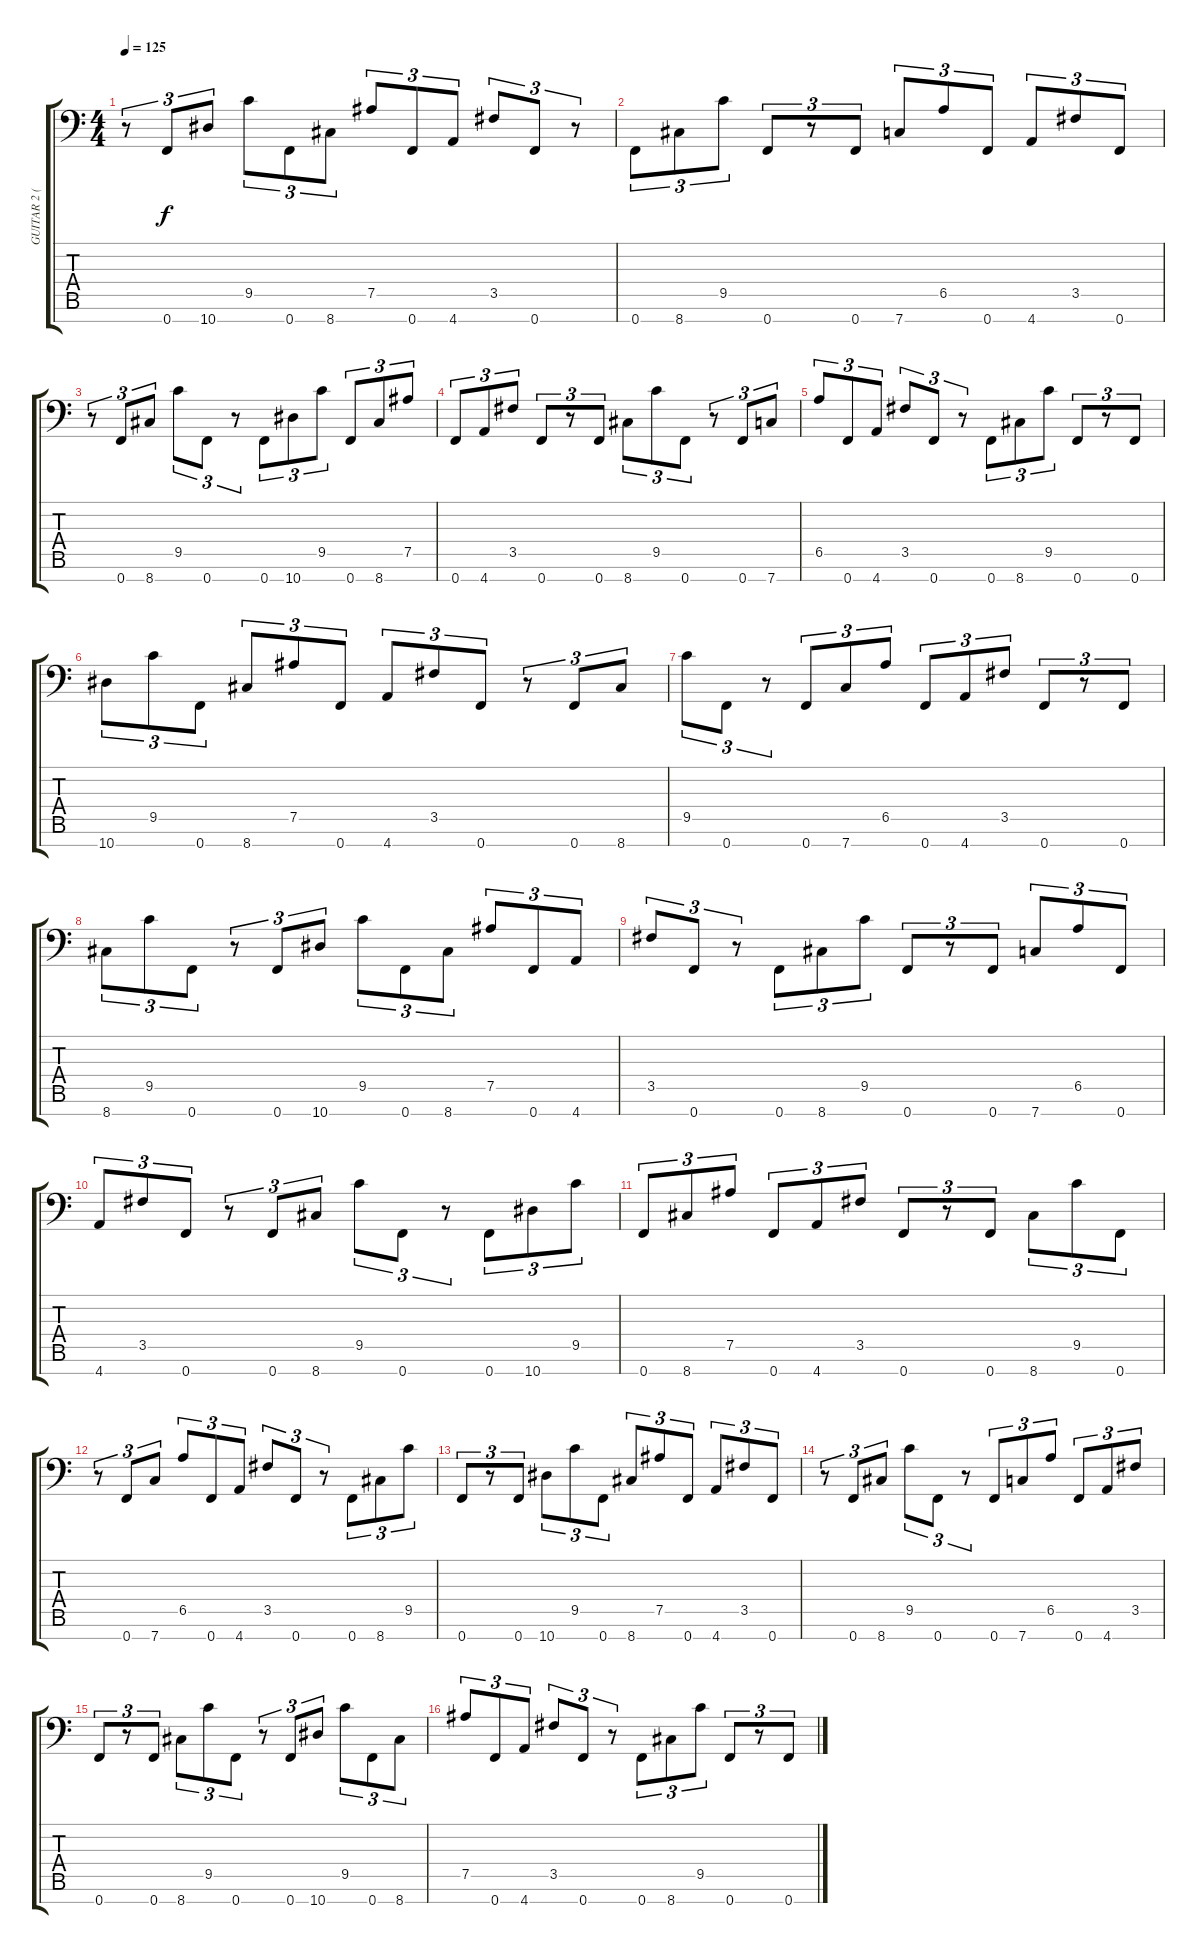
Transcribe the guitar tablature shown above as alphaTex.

\track ("GUITAR 2 (Marten Hagstrom)" "GUITAR 2 (") {instrument distortionguitar}
\staff {score tabs}
\tuning (Bb3 F3 Db3 Ab2 Eb2 Bb1 F1) {hide}
\ts (4 4)
\tempo 125
\clef f4
\ks c
r.8{tu (3 2) dy f} 0.7.8{tu (3 2)} 10.7.8{tu (3 2)} 9.5.8{tu (3 2)} 0.7.8{tu (3 2)} 8.7.8{tu (3 2)} 7.5.8{tu (3 2)} 0.7.8{tu (3 2)} 4.7.8{tu (3 2)} 3.5.8{tu (3 2)} 0.7.8{tu (3 2)} r.8{tu (3 2)} |
0.7.8{tu (3 2)} 8.7.8{tu (3 2)} 9.5.8{tu (3 2)} 0.7.8{tu (3 2)} r.8{tu (3 2)} 0.7.8{tu (3 2)} 7.7.8{tu (3 2)} 6.5.8{tu (3 2)} 0.7.8{tu (3 2)} 4.7.8{tu (3 2)} 3.5.8{tu (3 2)} 0.7.8{tu (3 2)} |
r.8{tu (3 2)} 0.7.8{tu (3 2)} 8.7.8{tu (3 2)} 9.5.8{tu (3 2)} 0.7.8{tu (3 2)} r.8{tu (3 2)} 0.7.8{tu (3 2)} 10.7.8{tu (3 2)} 9.5.8{tu (3 2)} 0.7.8{tu (3 2)} 8.7.8{tu (3 2)} 7.5.8{tu (3 2)} |
0.7.8{tu (3 2)} 4.7.8{tu (3 2)} 3.5.8{tu (3 2)} 0.7.8{tu (3 2)} r.8{tu (3 2)} 0.7.8{tu (3 2)} 8.7.8{tu (3 2)} 9.5.8{tu (3 2)} 0.7.8{tu (3 2)} r.8{tu (3 2)} 0.7.8{tu (3 2)} 7.7.8{tu (3 2)} |
6.5.8{tu (3 2)} 0.7.8{tu (3 2)} 4.7.8{tu (3 2)} 3.5.8{tu (3 2)} 0.7.8{tu (3 2)} r.8{tu (3 2)} 0.7.8{tu (3 2)} 8.7.8{tu (3 2)} 9.5.8{tu (3 2)} 0.7.8{tu (3 2)} r.8{tu (3 2)} 0.7.8{tu (3 2)} |
10.7.8{tu (3 2)} 9.5.8{tu (3 2)} 0.7.8{tu (3 2)} 8.7.8{tu (3 2)} 7.5.8{tu (3 2)} 0.7.8{tu (3 2)} 4.7.8{tu (3 2)} 3.5.8{tu (3 2)} 0.7.8{tu (3 2)} r.8{tu (3 2)} 0.7.8{tu (3 2)} 8.7.8{tu (3 2)} |
9.5.8{tu (3 2)} 0.7.8{tu (3 2)} r.8{tu (3 2)} 0.7.8{tu (3 2)} 7.7.8{tu (3 2)} 6.5.8{tu (3 2)} 0.7.8{tu (3 2)} 4.7.8{tu (3 2)} 3.5.8{tu (3 2)} 0.7.8{tu (3 2)} r.8{tu (3 2)} 0.7.8{tu (3 2)} |
8.7.8{tu (3 2)} 9.5.8{tu (3 2)} 0.7.8{tu (3 2)} r.8{tu (3 2)} 0.7.8{tu (3 2)} 10.7.8{tu (3 2)} 9.5.8{tu (3 2)} 0.7.8{tu (3 2)} 8.7.8{tu (3 2)} 7.5.8{tu (3 2)} 0.7.8{tu (3 2)} 4.7.8{tu (3 2)} |
3.5.8{tu (3 2)} 0.7.8{tu (3 2)} r.8{tu (3 2)} 0.7.8{tu (3 2)} 8.7.8{tu (3 2)} 9.5.8{tu (3 2)} 0.7.8{tu (3 2)} r.8{tu (3 2)} 0.7.8{tu (3 2)} 7.7.8{tu (3 2)} 6.5.8{tu (3 2)} 0.7.8{tu (3 2)} |
4.7.8{tu (3 2)} 3.5.8{tu (3 2)} 0.7.8{tu (3 2)} r.8{tu (3 2)} 0.7.8{tu (3 2)} 8.7.8{tu (3 2)} 9.5.8{tu (3 2)} 0.7.8{tu (3 2)} r.8{tu (3 2)} 0.7.8{tu (3 2)} 10.7.8{tu (3 2)} 9.5.8{tu (3 2)} |
0.7.8{tu (3 2)} 8.7.8{tu (3 2)} 7.5.8{tu (3 2)} 0.7.8{tu (3 2)} 4.7.8{tu (3 2)} 3.5.8{tu (3 2)} 0.7.8{tu (3 2)} r.8{tu (3 2)} 0.7.8{tu (3 2)} 8.7.8{tu (3 2)} 9.5.8{tu (3 2)} 0.7.8{tu (3 2)} |
r.8{tu (3 2)} 0.7.8{tu (3 2)} 7.7.8{tu (3 2)} 6.5.8{tu (3 2)} 0.7.8{tu (3 2)} 4.7.8{tu (3 2)} 3.5.8{tu (3 2)} 0.7.8{tu (3 2)} r.8{tu (3 2)} 0.7.8{tu (3 2)} 8.7.8{tu (3 2)} 9.5.8{tu (3 2)} |
0.7.8{tu (3 2)} r.8{tu (3 2)} 0.7.8{tu (3 2)} 10.7.8{tu (3 2)} 9.5.8{tu (3 2)} 0.7.8{tu (3 2)} 8.7.8{tu (3 2)} 7.5.8{tu (3 2)} 0.7.8{tu (3 2)} 4.7.8{tu (3 2)} 3.5.8{tu (3 2)} 0.7.8{tu (3 2)} |
r.8{tu (3 2)} 0.7.8{tu (3 2)} 8.7.8{tu (3 2)} 9.5.8{tu (3 2)} 0.7.8{tu (3 2)} r.8{tu (3 2)} 0.7.8{tu (3 2)} 7.7.8{tu (3 2)} 6.5.8{tu (3 2)} 0.7.8{tu (3 2)} 4.7.8{tu (3 2)} 3.5.8{tu (3 2)} |
0.7.8{tu (3 2)} r.8{tu (3 2)} 0.7.8{tu (3 2)} 8.7.8{tu (3 2)} 9.5.8{tu (3 2)} 0.7.8{tu (3 2)} r.8{tu (3 2)} 0.7.8{tu (3 2)} 10.7.8{tu (3 2)} 9.5.8{tu (3 2)} 0.7.8{tu (3 2)} 8.7.8{tu (3 2)} |
7.5.8{tu (3 2)} 0.7.8{tu (3 2)} 4.7.8{tu (3 2)} 3.5.8{tu (3 2)} 0.7.8{tu (3 2)} r.8{tu (3 2)} 0.7.8{tu (3 2)} 8.7.8{tu (3 2)} 9.5.8{tu (3 2)} 0.7.8{tu (3 2)} r.8{tu (3 2)} 0.7.8{tu (3 2)}
